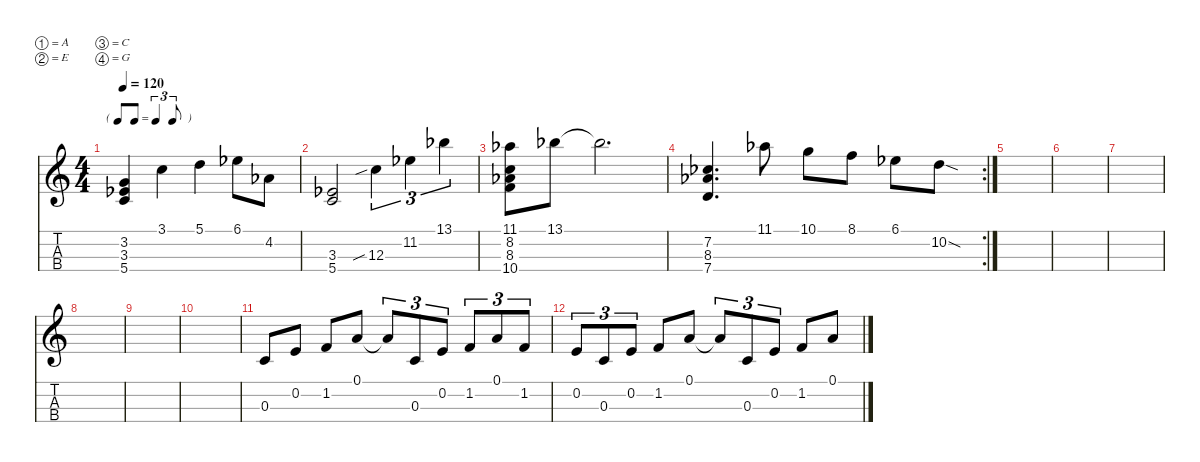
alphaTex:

\defaultSystemsLayout 4
\hideDynamics
\bracketExtendMode nobrackets
\otherSystemsTrackNameOrientation horizontal
\track ("Ukulele" " ") {defaultSystemsLayout 4 instrument acousticguitarnylon}
\staff {score tabs}
\tuning (A4 E4 C4 G3)
\displaytranspose 0
\ts (4 4)
\tf triplet8th
\tempo 120
\clef g2
\ks c
(5.4 3.3{acc b} 3.2).4{dy mf beam Up} 3.1.4{beam Down} 5.1.4{beam Down} 6.1{acc b}.8{beam Down} 4.2{acc b}.8{beam Down} |
(5.4 3.3{acc b}).2{beam Up} 12.3{sib}.4{tu (3 2) beam Down} 11.2{acc b}.4{tu (3 2) beam Down} 13.1{acc b}.4{tu (3 2) beam Down} |
(10.4 8.3{acc b} 8.2 11.1{acc b}).8{beam Down} 13.1{acc b}.8{beam Down} 13.1{t acc b}.2{d beam Down} |
\rc 2
(7.4 8.3{acc b} 7.2{acc b}).4{d beam Up} 11.1{acc b}.8{beam Down} 10.1.8{beam Down} 8.1.8{beam Down} 6.1{acc b}.8{beam Down} 10.2{sod}.8{beam Down} |
|
|
|
|
|
|
0.3.8{beam Up} 0.2.8{beam Up} 1.2.8{beam Up} 0.1.8{beam Up} 0.1{t}.8{tu (3 2) beam Up} 0.3.8{tu (3 2) beam Up} 0.2.8{tu (3 2) beam Up} 1.2.8{tu (3 2) beam Up} 0.1.8{tu (3 2) beam Up} 1.2.8{tu (3 2) beam Up} |
0.2.8{tu (3 2) beam Up} 0.3.8{tu (3 2) beam Up} 0.2.8{tu (3 2) beam Up} 1.2.8{beam Up} 0.1.8{beam Up} 0.1{t}.8{tu (3 2) beam Up} 0.3.8{tu (3 2) beam Up} 0.2.8{tu (3 2) beam Up} 1.2.8{beam Up} 0.1.8{beam Up}
